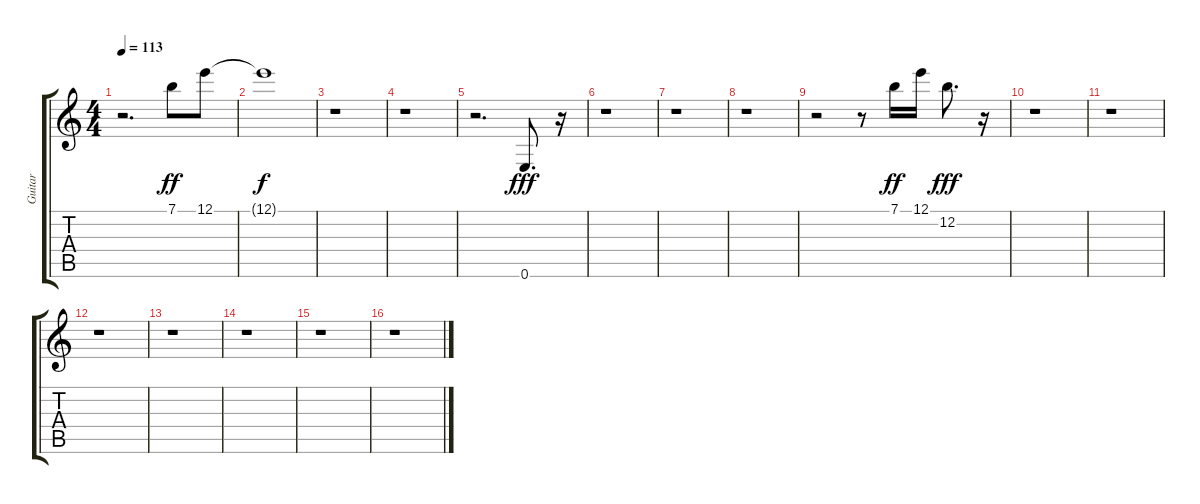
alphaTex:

\track ("Guitar" "Guitar") {instrument overdrivenguitar}
\staff {score tabs}
\tuning (E4 B3 G3 D3 A2 E2) {hide}
\ts (4 4)
\tempo 113
\clef g2
\ks c
r.2{d dy ff} 7.1.8 12.1.8 |
12.1{t}.1{dy f} |
r.1 |
r.1 |
r.2{d} 0.6.8{d dy fff} r.16 |
r.1 |
r.1 |
r.1 |
r.2 r.8 7.1.16{dy ff} 12.1.16 12.2.8{d dy fff} r.16 |
r.1 |
r.1 |
r.1 |
r.1 |
r.1 |
r.1 |
r.1
